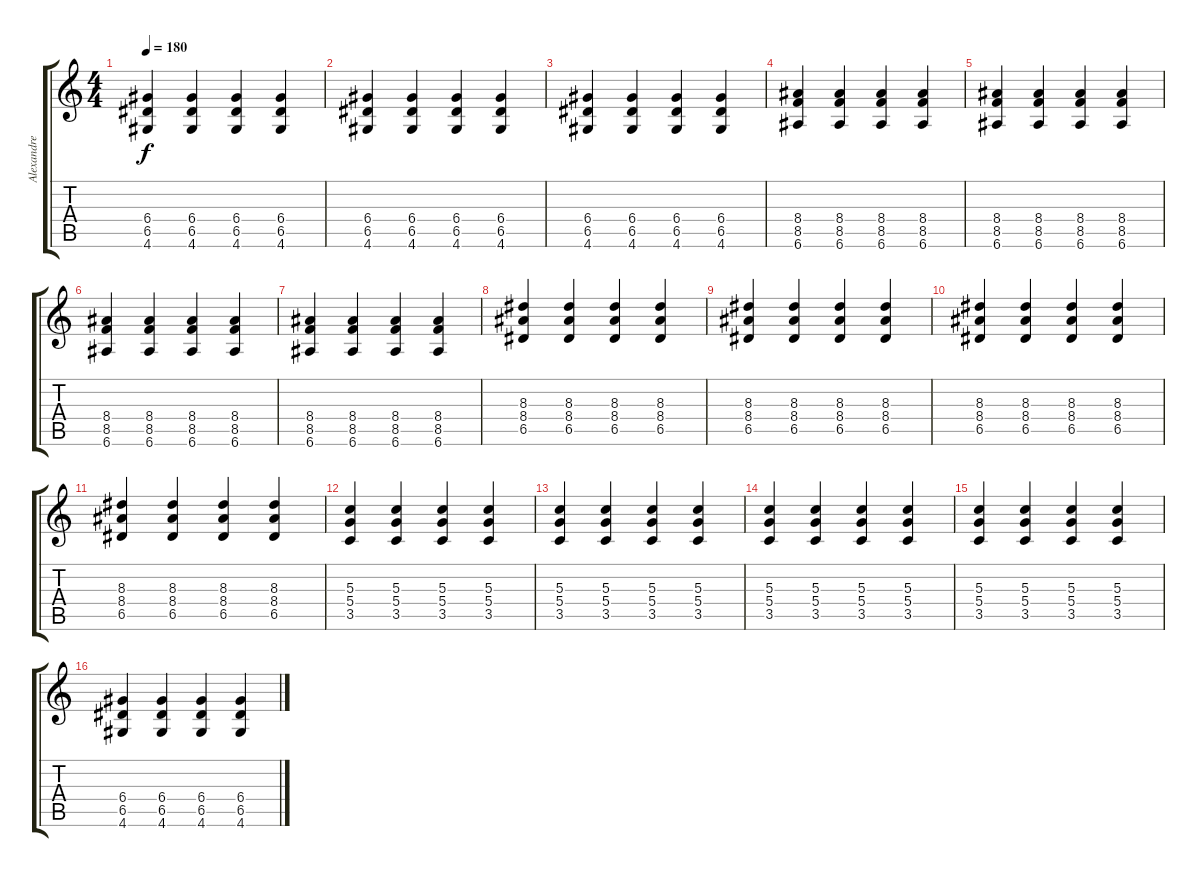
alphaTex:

\track ("Alexandre" "Alexandre") {instrument overdrivenguitar}
\staff {score tabs}
\tuning (E4 B3 G3 D3 A2 E2) {hide}
\ts (4 4)
\tempo 180
\clef g2
\ks c
(6.4 6.5 4.6).4{dy f} (6.4 6.5 4.6).4 (6.4 6.5 4.6).4 (6.4 6.5 4.6).4 |
(6.4 6.5 4.6).4 (6.4 6.5 4.6).4 (6.4 6.5 4.6).4 (6.4 6.5 4.6).4 |
(6.4 6.5 4.6).4 (6.4 6.5 4.6).4 (6.4 6.5 4.6).4 (6.4 6.5 4.6).4 |
(8.4 8.5 6.6).4 (8.4 8.5 6.6).4 (8.4 8.5 6.6).4 (8.4 8.5 6.6).4 |
(8.4 8.5 6.6).4 (8.4 8.5 6.6).4 (8.4 8.5 6.6).4 (8.4 8.5 6.6).4 |
(8.4 8.5 6.6).4 (8.4 8.5 6.6).4 (8.4 8.5 6.6).4 (8.4 8.5 6.6).4 |
(8.4 8.5 6.6).4 (8.4 8.5 6.6).4 (8.4 8.5 6.6).4 (8.4 8.5 6.6).4 |
(8.3 8.4 6.5).4 (8.3 8.4 6.5).4 (8.3 8.4 6.5).4 (8.3 8.4 6.5).4 |
(8.3 8.4 6.5).4 (8.3 8.4 6.5).4 (8.3 8.4 6.5).4 (8.3 8.4 6.5).4 |
(8.3 8.4 6.5).4 (8.3 8.4 6.5).4 (8.3 8.4 6.5).4 (8.3 8.4 6.5).4 |
(8.3 8.4 6.5).4 (8.3 8.4 6.5).4 (8.3 8.4 6.5).4 (8.3 8.4 6.5).4 |
(5.3 5.4 3.5).4 (5.3 5.4 3.5).4 (5.3 5.4 3.5).4 (5.3 5.4 3.5).4 |
(5.3 5.4 3.5).4 (5.3 5.4 3.5).4 (5.3 5.4 3.5).4 (5.3 5.4 3.5).4 |
(5.3 5.4 3.5).4 (5.3 5.4 3.5).4 (5.3 5.4 3.5).4 (5.3 5.4 3.5).4 |
(5.3 5.4 3.5).4 (5.3 5.4 3.5).4 (5.3 5.4 3.5).4 (5.3 5.4 3.5).4 |
(6.4 6.5 4.6).4 (6.4 6.5 4.6).4 (6.4 6.5 4.6).4 (6.4 6.5 4.6).4
